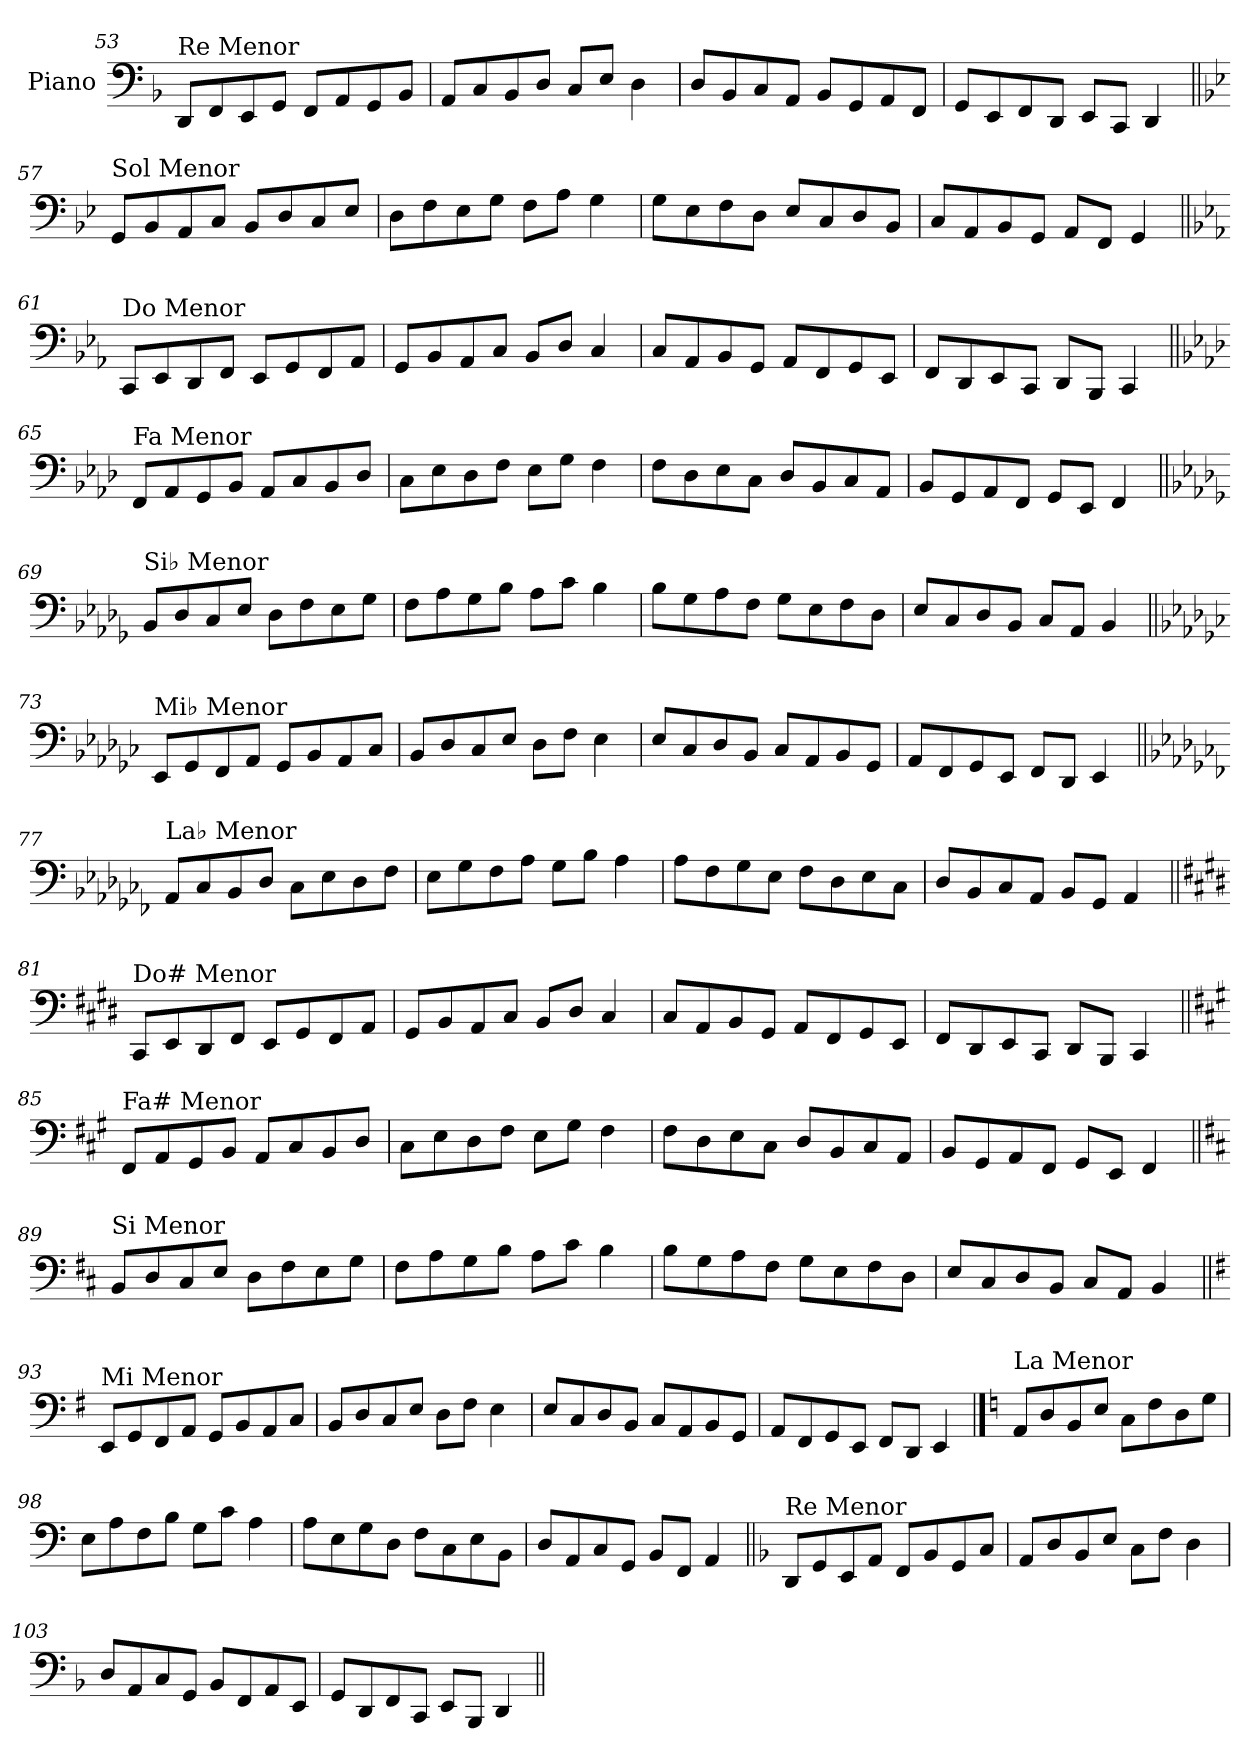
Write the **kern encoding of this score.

**kern
*part1
*staff1
*I"Piano
*I'Pno.
!!LO:LB:g=z
*clefF4
*k[b-]
=53
!LO:TX:a:t=Re Menor
8DD/L
8FF/
8EE/
8GG/J
8FF/L
8AA/
8GG/
8BB-/J
=54
8AA/L
8C/
8BB-/
8D/J
8C/L
8E/J
4D\
=55
8D/L
8BB-/
8C/
8AA/J
8BB-/L
8GG/
8AA/
8FF/J
=56
8GG/L
8EE/
8FF/
8DD/J
8EE/L
8CC/J
4DD/
!!LO:LB:g=z
=57||
*k[b-e-]
!LO:TX:a:t=Sol Menor
8GG/L
8BB-/
8AA/
8C/J
8BB-/L
8D/
8C/
8E-/J
=58
8D\L
8F\
8E-\
8G\J
8F\L
8A\J
4G\
=59
8G\L
8E-\
8F\
8D\J
8E-/L
8C/
8D/
8BB-/J
=60
8C/L
8AA/
8BB-/
8GG/J
8AA/L
8FF/J
4GG/
!!LO:LB:g=z
=61||
*k[b-e-a-]
!LO:TX:a:t=Do Menor
8CC/L
8EE-/
8DD/
8FF/J
8EE-/L
8GG/
8FF/
8AA-/J
=62
8GG/L
8BB-/
8AA-/
8C/J
8BB-/L
8D/J
4C/
=63
8C/L
8AA-/
8BB-/
8GG/J
8AA-/L
8FF/
8GG/
8EE-/J
=64
8FF/L
8DD/
8EE-/
8CC/J
8DD/L
8BBB-/J
4CC/
!!LO:LB:g=z
=65||
*k[b-e-a-d-]
!LO:TX:a:t=Fa Menor
8FF/L
8AA-/
8GG/
8BB-/J
8AA-/L
8C/
8BB-/
8D-/J
=66
8C\L
8E-\
8D-\
8F\J
8E-\L
8G\J
4F\
=67
8F\L
8D-\
8E-\
8C\J
8D-/L
8BB-/
8C/
8AA-/J
=68
8BB-/L
8GG/
8AA-/
8FF/J
8GG/L
8EE-/J
4FF/
!!LO:LB:g=z
=69||
*k[b-e-a-d-g-]
!LO:TX:a:t=Si♭ Menor
8BB-/L
8D-/
8C/
8E-/J
8D-\L
8F\
8E-\
8G-\J
=70
8F\L
8A-\
8G-\
8B-\J
8A-\L
8c\J
4B-\
=71
8B-\L
8G-\
8A-\
8F\J
8G-\L
8E-\
8F\
8D-\J
=72
8E-/L
8C/
8D-/
8BB-/J
8C/L
8AA-/J
4BB-/
!!LO:LB:g=z
=73||
*k[b-e-a-d-g-c-]
!LO:TX:a:t=Mi♭ Menor
8EE-/L
8GG-/
8FF/
8AA-/J
8GG-/L
8BB-/
8AA-/
8C-/J
=74
8BB-/L
8D-/
8C-/
8E-/J
8D-\L
8F\J
4E-\
=75
8E-/L
8C-/
8D-/
8BB-/J
8C-/L
8AA-/
8BB-/
8GG-/J
=76
8AA-/L
8FF/
8GG-/
8EE-/J
8FF/L
8DD-/J
4EE-/
!!LO:LB:g=z
=77||
*k[b-e-a-d-g-c-f-]
!LO:TX:a:t=La♭ Menor
8AA-/L
8C-/
8BB-/
8D-/J
8C-\L
8E-\
8D-\
8F-\J
=78
8E-\L
8G-\
8F-\
8A-\J
8G-\L
8B-\J
4A-\
=79
8A-\L
8F-\
8G-\
8E-\J
8F-\L
8D-\
8E-\
8C-\J
=80
8D-/L
8BB-/
8C-/
8AA-/J
8BB-/L
8GG-/J
4AA-/
!!LO:LB:g=z
=81||
*k[f#c#g#d#]
!LO:TX:a:t=Do# Menor
8CC#/L
8EE/
8DD#/
8FF#/J
8EE/L
8GG#/
8FF#/
8AA/J
=82
8GG#/L
8BB/
8AA/
8C#/J
8BB/L
8D#/J
4C#/
=83
8C#/L
8AA/
8BB/
8GG#/J
8AA/L
8FF#/
8GG#/
8EE/J
=84
8FF#/L
8DD#/
8EE/
8CC#/J
8DD#/L
8BBB/J
4CC#/
!!LO:LB:g=z
=85||
*k[f#c#g#]
!LO:TX:a:t=Fa# Menor
8FF#/L
8AA/
8GG#/
8BB/J
8AA/L
8C#/
8BB/
8D/J
=86
8C#\L
8E\
8D\
8F#\J
8E\L
8G#\J
4F#\
=87
8F#\L
8D\
8E\
8C#\J
8D/L
8BB/
8C#/
8AA/J
=88
8BB/L
8GG#/
8AA/
8FF#/J
8GG#/L
8EE/J
4FF#/
!!LO:LB:g=z
=89||
*k[f#c#]
!LO:TX:a:t=Si Menor
8BB/L
8D/
8C#/
8E/J
8D\L
8F#\
8E\
8G\J
=90
8F#\L
8A\
8G\
8B\J
8A\L
8c#\J
4B\
=91
8B\L
8G\
8A\
8F#\J
8G\L
8E\
8F#\
8D\J
=92
8E/L
8C#/
8D/
8BB/J
8C#/L
8AA/J
4BB/
!!LO:LB:g=z
=93||
*k[f#]
!LO:TX:a:t=Mi Menor
8EE/L
8GG/
8FF#/
8AA/J
8GG/L
8BB/
8AA/
8C/J
=94
8BB/L
8D/
8C/
8E/J
8D\L
8F#\J
4E\
=95
8E/L
8C/
8D/
8BB/J
8C/L
8AA/
8BB/
8GG/J
=96
8AA/L
8FF#/
8GG/
8EE/J
8FF#/L
8DD/J
4EE/
!!LO:PB:g=z
==97
*k[]
!LO:TX:a:t=La Menor
8AA/L
8D/
8BB/
8E/J
8C\L
8F\
8D\
8G\J
=98
8E\L
8A\
8F\
8B\J
8G\L
8c\J
4A\
=99
8A\L
8E\
8G\
8D\J
8F\L
8C\
8E\
8BB\J
=100
8D/L
8AA/
8C/
8GG/J
8BB/L
8FF/J
4AA/
!!LO:LB:g=z
=101||
*k[b-]
!LO:TX:a:t=Re Menor
8DD/L
8GG/
8EE/
8AA/J
8FF/L
8BB-/
8GG/
8C/J
=102
8AA/L
8D/
8BB-/
8E/J
8C\L
8F\J
4D\
=103
8D/L
8AA/
8C/
8GG/J
8BB-/L
8FF/
8AA/
8EE/J
=104
8GG/L
8DD/
8FF/
8CC/J
8EE/L
8BBB-/J
4DD/
=||
*-
